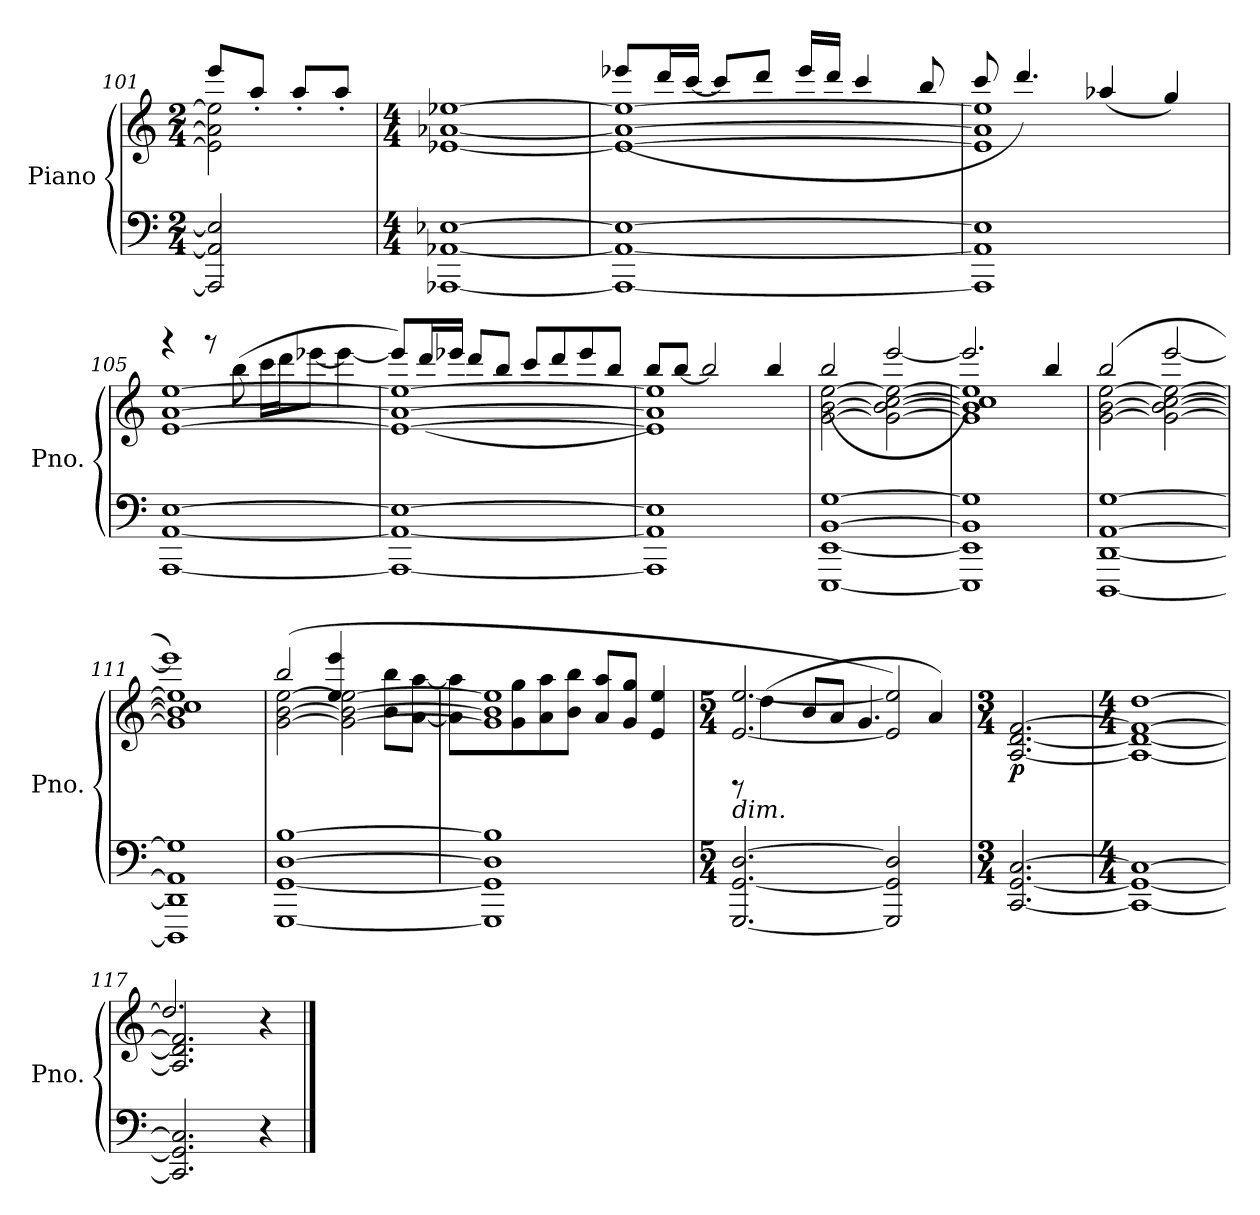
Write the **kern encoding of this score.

**kern	**kern	**dynam
*part1	*part1	*part1
*staff2	*staff1	*staff1/2
*I"Piano	*	*
*I'Pno.	*	*
!!LO:LB:g=z
*clefF4	*clefG2	*
*k[]	*k[]	*
*M2/4	*M2/4	*
=101	=101	=101
*	*^	*
2AAA/] 2AA/] 2E/]	2e\] 2a\] 2ee\]	8eee/L	.
.	.	8aa'/J	.
.	.	8aa'/L	.
.	.	8aa'/J	.
*	*v	*v	*
=102	=102	=102
*M4/4	*M4/4	*
[1AAA-X [1AA-X [1E-X	[1e-X [1a-X [1ee-X	.
=103	=103	=103
*	*^	*
1AAA-_ 1AA-_ 1E-_	1e-_ 1a-_ 1ee-_	(>8eee-X/L	.
.	.	16ddd/L	.
.	.	[16ccc/JJ	.
.	.	8ccc/L]	.
.	.	8ddd/J	.
.	.	16eee-/LL	.
.	.	16ddd/JJ	.
.	.	4ccc/	.
.	.	8bb/	.
=104	=104	=104	=104
1AAA-] 1AA-] 1E-]	1e-] 1a-] 1ee-]	8ccc/	.
.	.	4.ddd/)	.
.	.	(>4aa-X/	.
.	.	4gg/)	.
=105	=105	=105	=105
[1AAA [1AA [1E	[1e [1a [1ee	4rggg	.
.	.	8rggg	.
.	.	(>8bb\	.
.	.	16ccc\LL	.
.	.	16ddd\J	.
.	.	[8eee-X\J	.
.	.	4eee-\_	.
!!LO:LB:g=z	!!
=106	=106	=106	=106
1AAA_ 1AA_ 1E_	1e_ 1a_ 1ee_	8eee-/L])	.
.	.	(>16ddd/L	.
.	.	16eee-X/JJ	.
.	.	8ddd/L	.
.	.	8bb/J	.
.	.	8ccc/L	.
.	.	8ddd/	.
.	.	8eee-/	.
.	.	8bb/J	.
=107	=107	=107	=107
1AAA] 1AA] 1E]	1e] 1a] 1ee]	8bb/L)	.
.	.	[8bb/J	.
.	.	2bb/]	.
.	.	4bb/	.
=108	=108	=108	=108
[1EEE [1EE [1BB [1G	[2g\ [2b\ [2ee\	(>2bb/	.
.	2g\_ 2b\_ [2cc\ 2ee\_	[2eee/	.
=109	=109	=109	=109
1EEE] 1EE] 1BB] 1G]	1g] 1b] 1cc] 1ee]	2.eee/])	.
.	.	4bb/	.
=110	=110	=110	=110
[1DDD [1DD [1AA [1G	[2g\ [2b\ [2ee\	(>2bb/	.
.	2g\_ 2b\_ [2cc\ 2ee\_	[2eee/	.
=111	=111	=111	=111
1DDD] 1DD] 1AA] 1G]	1g] 1b] 1cc] 1ee]	1eee])	.
!!LO:LB:g=z	!!
=112	=112	=112	=112
[1GGG [1GG [1D [1B	[2g\ [2b\ [2ee\	(>2bb/	.
.	2g\_ 2b\_ 2ee\_	4ee/ 4eee/	.
.	.	8b\ 8bb\L	.
.	.	[8a\ [8aa\J	.
=113	=113	=113	=113
1GGG] 1GG] 1D] 1B]	1g] 1b] 1ee]	8a\] 8aa\]L	.
.	.	8g\ 8gg\	.
.	.	8a\ 8aa\	.
.	.	8b\ 8bb\J	.
.	.	8a/ 8aa/L	.
.	.	8g/ 8gg/J	.
.	.	4e/ 4ee/	.
=114	=114	=114	=114
*M5/4	*M5/4	*	*
!	!LO:TX:b:i:t=dim.	!	!
[2.GGG/ [2.GG/ [2.D/	8rBB	[2.e/ [2.ee/	.
.	(>4dd\	.	.
.	8b/L	.	.
.	8a/J	.	.
.	4.g/	.	.
2GGG/] 2GG/] 2D/]	.	2e/] 2ee/])	.
.	4a/)	.	.
*	*v	*v	*
=115	=115	=115
*M3/4	*M3/4	*
!	!	!LO:DY:b
[2.CC/ [2.GG/ [2.C/	[2.A/ [2.d/ [2.f/	p
=116	=116	=116
*M4/4	*M4/4	*
1CC_ 1GG_ 1C_	1A_ 1d_ 1f_ [1dd	.
=117	=117	=117
*	*^	*
2.CC/] 2.GG/] 2.C/]	2.A/] 2.d/] 2.f/]	2.dd/]	.
4r	4r	4ryy	.
*	*v	*v	*
==	==	==
*-	*-	*-
